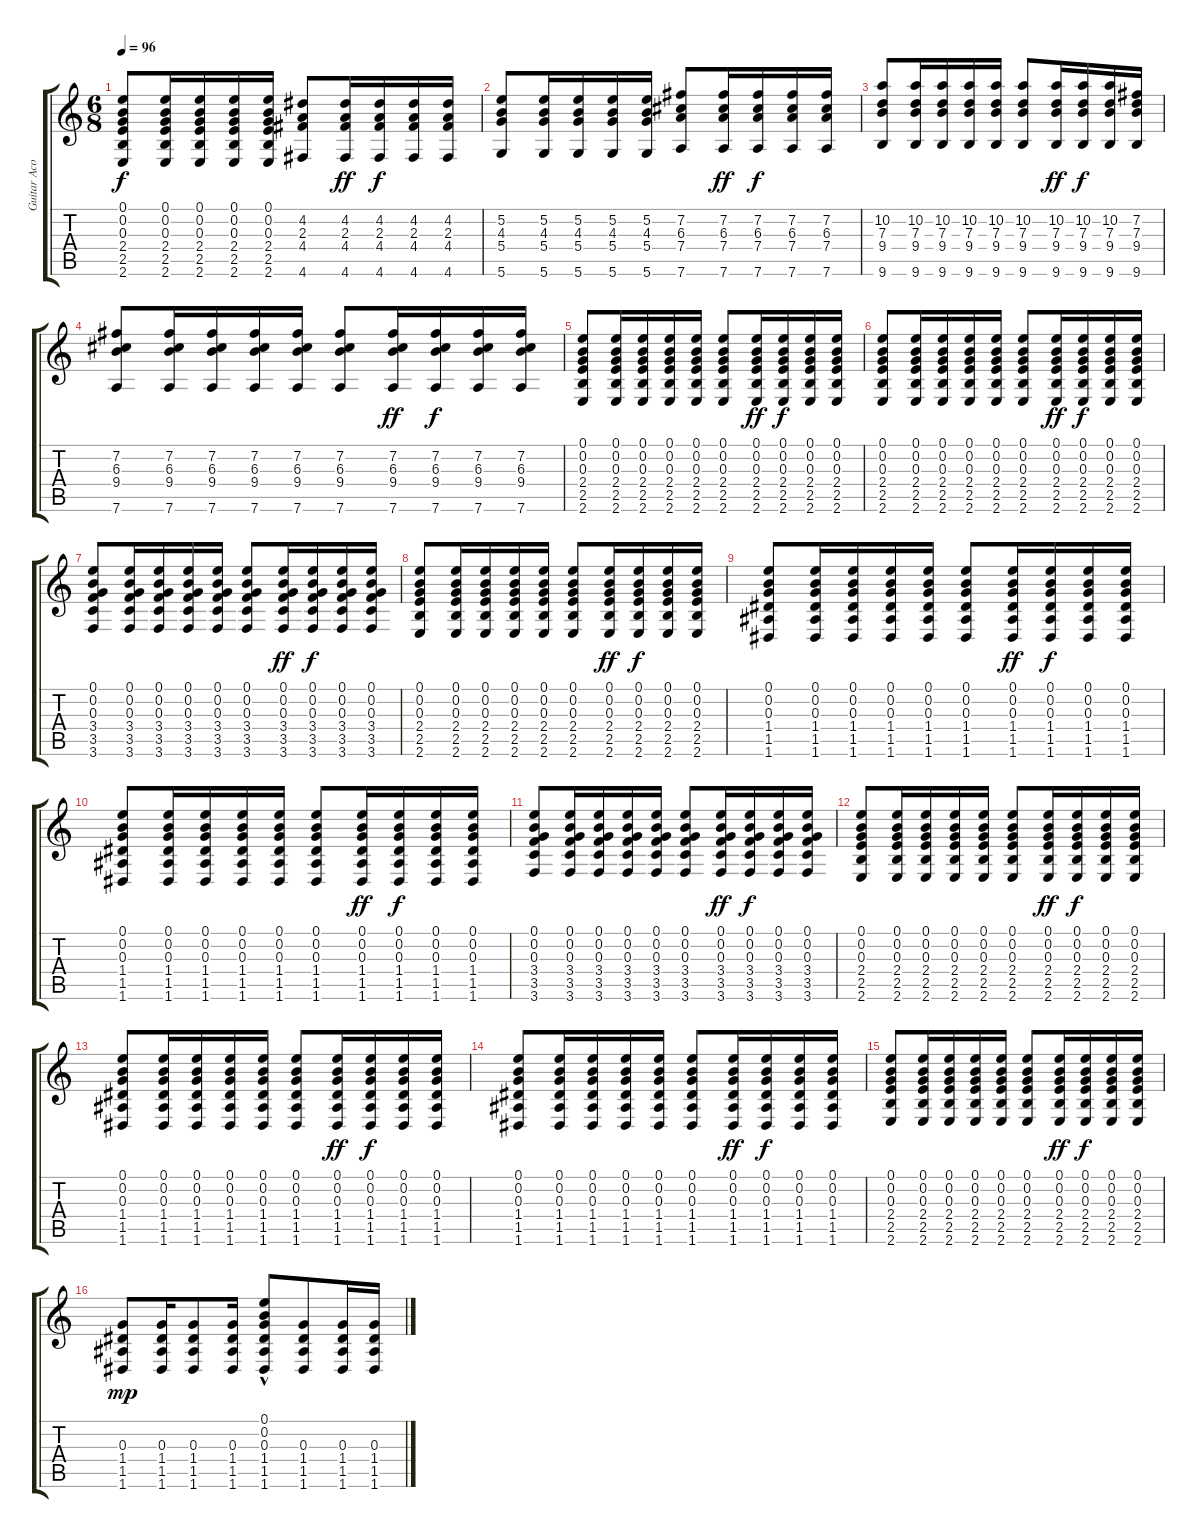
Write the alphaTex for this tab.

\track ("Guitar Acoustic" "Guitar Aco") {instrument acousticguitarsteel}
\staff {score tabs}
\tuning (E4 B3 G3 D3 A2 D2) {hide}
\ts (6 8)
\tempo 96
\clef g2
\ks c
(0.1 0.2 0.3 2.4 2.5 2.6).8{dy f} (0.1 0.2 0.3 2.4 2.5 2.6).16 (0.1 0.2 0.3 2.4 2.5 2.6).16 (0.1 0.2 0.3 2.4 2.5 2.6).16 (0.1 0.2 0.3 2.4 2.5 2.6).16 (4.2 2.3 4.4 4.6).8 (4.2 2.3 4.4 4.6).16{dy ff} (4.2 2.3 4.4 4.6).16{dy f} (4.2 2.3 4.4 4.6).16 (4.2 2.3 4.4 4.6).16 |
(5.2 4.3 5.4 5.6).8 (5.2 4.3 5.4 5.6).16 (5.2 4.3 5.4 5.6).16 (5.2 4.3 5.4 5.6).16 (5.2 4.3 5.4 5.6).16 (7.2 6.3 7.4 7.6).8 (7.2 6.3 7.4 7.6).16{dy ff} (7.2 6.3 7.4 7.6).16{dy f} (7.2 6.3 7.4 7.6).16 (7.2 6.3 7.4 7.6).16 |
(10.2 7.3 9.4 9.6).8 (10.2 7.3 9.4 9.6).16 (10.2 7.3 9.4 9.6).16 (10.2 7.3 9.4 9.6).16 (10.2 7.3 9.4 9.6).16 (10.2 7.3 9.4 9.6).8 (10.2 7.3 9.4 9.6).16{dy ff} (10.2 7.3 9.4 9.6).16{dy f} (10.2 7.3 9.4 9.6).16 (7.2 7.3 9.4 9.6).16 |
(7.2 6.3 9.4 7.6).8 (7.2 6.3 9.4 7.6).16 (7.2 6.3 9.4 7.6).16 (7.2 6.3 9.4 7.6).16 (7.2 6.3 9.4 7.6).16 (7.2 6.3 9.4 7.6).8 (7.2 6.3 9.4 7.6).16{dy ff} (7.2 6.3 9.4 7.6).16{dy f} (7.2 6.3 9.4 7.6).16 (7.2 6.3 9.4 7.6).16 |
(0.1 0.2 0.3 2.4 2.5 2.6).8 (0.1 0.2 0.3 2.4 2.5 2.6).16 (0.1 0.2 0.3 2.4 2.5 2.6).16 (0.1 0.2 0.3 2.4 2.5 2.6).16 (0.1 0.2 0.3 2.4 2.5 2.6).16 (0.1 0.2 0.3 2.4 2.5 2.6).8 (0.1 0.2 0.3 2.4 2.5 2.6).16{dy ff} (0.1 0.2 0.3 2.4 2.5 2.6).16{dy f} (0.1 0.2 0.3 2.4 2.5 2.6).16 (0.1 0.2 0.3 2.4 2.5 2.6).16 |
(0.1 0.2 0.3 2.4 2.5 2.6).8 (0.1 0.2 0.3 2.4 2.5 2.6).16 (0.1 0.2 0.3 2.4 2.5 2.6).16 (0.1 0.2 0.3 2.4 2.5 2.6).16 (0.1 0.2 0.3 2.4 2.5 2.6).16 (0.1 0.2 0.3 2.4 2.5 2.6).8 (0.1 0.2 0.3 2.4 2.5 2.6).16{dy ff} (0.1 0.2 0.3 2.4 2.5 2.6).16{dy f} (0.1 0.2 0.3 2.4 2.5 2.6).16 (0.1 0.2 0.3 2.4 2.5 2.6).16 |
(0.1 0.2 0.3 3.4 3.5 3.6).8 (0.1 0.2 0.3 3.4 3.5 3.6).16 (0.1 0.2 0.3 3.4 3.5 3.6).16 (0.1 0.2 0.3 3.4 3.5 3.6).16 (0.1 0.2 0.3 3.4 3.5 3.6).16 (0.1 0.2 0.3 3.4 3.5 3.6).8 (0.1 0.2 0.3 3.4 3.5 3.6).16{dy ff} (0.1 0.2 0.3 3.4 3.5 3.6).16{dy f} (0.1 0.2 0.3 3.4 3.5 3.6).16 (0.1 0.2 0.3 3.4 3.5 3.6).16 |
(0.1 0.2 0.3 2.4 2.5 2.6).8 (0.1 0.2 0.3 2.4 2.5 2.6).16 (0.1 0.2 0.3 2.4 2.5 2.6).16 (0.1 0.2 0.3 2.4 2.5 2.6).16 (0.1 0.2 0.3 2.4 2.5 2.6).16 (0.1 0.2 0.3 2.4 2.5 2.6).8 (0.1 0.2 0.3 2.4 2.5 2.6).16{dy ff} (0.1 0.2 0.3 2.4 2.5 2.6).16{dy f} (0.1 0.2 0.3 2.4 2.5 2.6).16 (0.1 0.2 0.3 2.4 2.5 2.6).16 |
(0.1 0.2 0.3 1.4 1.5 1.6).8 (0.1 0.2 0.3 1.4 1.5 1.6).16 (0.1 0.2 0.3 1.4 1.5 1.6).16 (0.1 0.2 0.3 1.4 1.5 1.6).16 (0.1 0.2 0.3 1.4 1.5 1.6).16 (0.1 0.2 0.3 1.4 1.5 1.6).8 (0.1 0.2 0.3 1.4 1.5 1.6).16{dy ff} (0.1 0.2 0.3 1.4 1.5 1.6).16{dy f} (0.1 0.2 0.3 1.4 1.5 1.6).16 (0.1 0.2 0.3 1.4 1.5 1.6).16 |
(0.1 0.2 0.3 1.4 1.5 1.6).8 (0.1 0.2 0.3 1.4 1.5 1.6).16 (0.1 0.2 0.3 1.4 1.5 1.6).16 (0.1 0.2 0.3 1.4 1.5 1.6).16 (0.1 0.2 0.3 1.4 1.5 1.6).16 (0.1 0.2 0.3 1.4 1.5 1.6).8 (0.1 0.2 0.3 1.4 1.5 1.6).16{dy ff} (0.1 0.2 0.3 1.4 1.5 1.6).16{dy f} (0.1 0.2 0.3 1.4 1.5 1.6).16 (0.1 0.2 0.3 1.4 1.5 1.6).16 |
(0.1 0.2 0.3 3.4 3.5 3.6).8 (0.1 0.2 0.3 3.4 3.5 3.6).16 (0.1 0.2 0.3 3.4 3.5 3.6).16 (0.1 0.2 0.3 3.4 3.5 3.6).16 (0.1 0.2 0.3 3.4 3.5 3.6).16 (0.1 0.2 0.3 3.4 3.5 3.6).8 (0.1 0.2 0.3 3.4 3.5 3.6).16{dy ff} (0.1 0.2 0.3 3.4 3.5 3.6).16{dy f} (0.1 0.2 0.3 3.4 3.5 3.6).16 (0.1 0.2 0.3 3.4 3.5 3.6).16 |
(0.1 0.2 0.3 2.4 2.5 2.6).8 (0.1 0.2 0.3 2.4 2.5 2.6).16 (0.1 0.2 0.3 2.4 2.5 2.6).16 (0.1 0.2 0.3 2.4 2.5 2.6).16 (0.1 0.2 0.3 2.4 2.5 2.6).16 (0.1 0.2 0.3 2.4 2.5 2.6).8 (0.1 0.2 0.3 2.4 2.5 2.6).16{dy ff} (0.1 0.2 0.3 2.4 2.5 2.6).16{dy f} (0.1 0.2 0.3 2.4 2.5 2.6).16 (0.1 0.2 0.3 2.4 2.5 2.6).16 |
(0.1 0.2 0.3 1.4 1.5 1.6).8 (0.1 0.2 0.3 1.4 1.5 1.6).16 (0.1 0.2 0.3 1.4 1.5 1.6).16 (0.1 0.2 0.3 1.4 1.5 1.6).16 (0.1 0.2 0.3 1.4 1.5 1.6).16 (0.1 0.2 0.3 1.4 1.5 1.6).8 (0.1 0.2 0.3 1.4 1.5 1.6).16{dy ff} (0.1 0.2 0.3 1.4 1.5 1.6).16{dy f} (0.1 0.2 0.3 1.4 1.5 1.6).16 (0.1 0.2 0.3 1.4 1.5 1.6).16 |
(0.1 0.2 0.3 1.4 1.5 1.6).8 (0.1 0.2 0.3 1.4 1.5 1.6).16 (0.1 0.2 0.3 1.4 1.5 1.6).16 (0.1 0.2 0.3 1.4 1.5 1.6).16 (0.1 0.2 0.3 1.4 1.5 1.6).16 (0.1 0.2 0.3 1.4 1.5 1.6).8 (0.1 0.2 0.3 1.4 1.5 1.6).16{dy ff} (0.1 0.2 0.3 1.4 1.5 1.6).16{dy f} (0.1 0.2 0.3 1.4 1.5 1.6).16 (0.1 0.2 0.3 1.4 1.5 1.6).16 |
(0.1 0.2 0.3 2.4 2.5 2.6).8 (0.1 0.2 0.3 2.4 2.5 2.6).16 (0.1 0.2 0.3 2.4 2.5 2.6).16 (0.1 0.2 0.3 2.4 2.5 2.6).16 (0.1 0.2 0.3 2.4 2.5 2.6).16 (0.1 0.2 0.3 2.4 2.5 2.6).8 (0.1 0.2 0.3 2.4 2.5 2.6).16{dy ff} (0.1 0.2 0.3 2.4 2.5 2.6).16{dy f} (0.1 0.2 0.3 2.4 2.5 2.6).16 (0.1 0.2 0.3 2.4 2.5 2.6).16 |
(0.3 1.4 1.5 1.6).8{dy mp} (0.3 1.4 1.5 1.6).16 (0.3 1.4 1.5 1.6).8 (0.3 1.4 1.5 1.6).16 (0.1{hac} 0.2{hac} 0.3 1.4 1.5 1.6).8 (0.3 1.4 1.5 1.6).8 (0.3 1.4 1.5 1.6).16 (0.3 1.4 1.5 1.6).16
